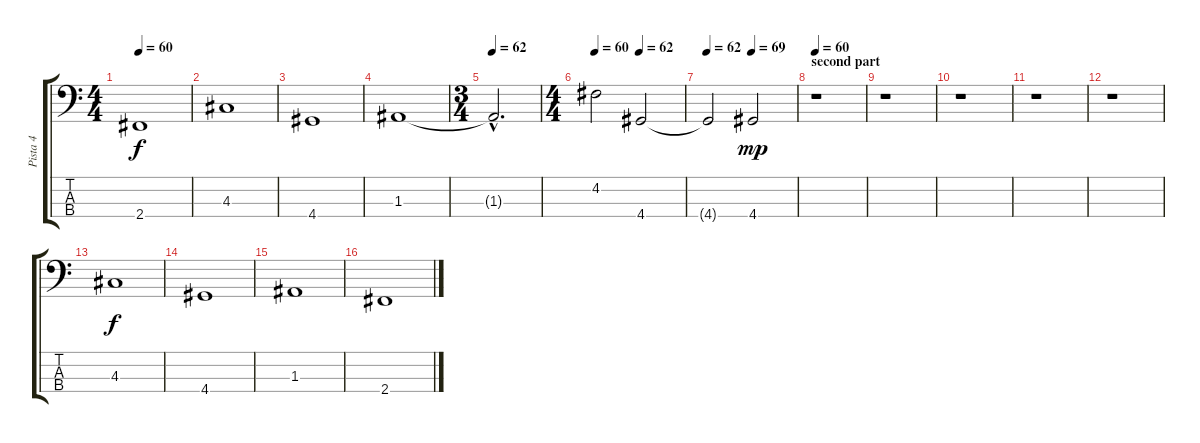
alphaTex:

\track ("Pista 4" "Pista 4") {instrument fretlessbass}
\staff {score tabs}
\tuning (G2 D2 A1 E1) {hide}
\ts (4 4)
\tempo 60
\clef f4
\ks c
2.4.1{dy f} |
4.3.1 |
4.4.1 |
1.3.1 |
\ts (3 4)
\tempo 62
1.3{hac t}.2{d} |
\ts (4 4)
\tempo 60
\tempo (62 0.5)
4.2.2 4.4.2 |
\tempo 62
\tempo (69 0.5)
4.4{t}.2 4.4.2{dy mp} |
\section ("" "second part")
\tempo 60
r.1 |
r.1 |
r.1 |
r.1 |
r.1 |
4.3.1{dy f} |
4.4.1 |
1.3.1 |
2.4.1
